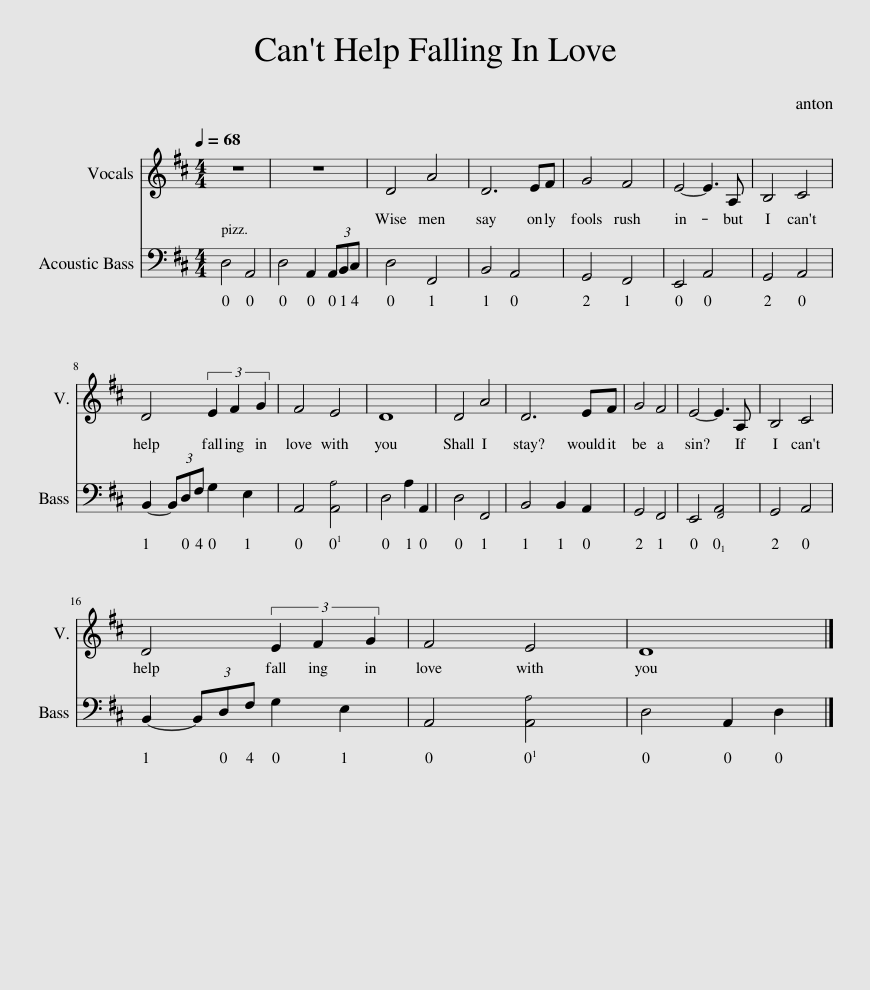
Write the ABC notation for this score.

X:1
%%score 1 2
L:1/8
Q:1/4=68
M:4/4
I:linebreak $
K:D
V:1 treble
V:2 bass transpose=-12
V:1
 z8 | z8 | D4 A4 | D6 EF | G4 F4 | %5
 E4- E3 A, | B,4 C4 |$ D4 (3E2 F2 G2 | F4 E4 | D8 | %10
 D4 A4 | D6 EF | G4 F4 | E4- E3 A, | B,4 C4 |$ %15
 D4 (3E2 F2 G2 | F4 E4 | D8 |] %18
V:2
 D,4 A,,4 | D,4 A,,2 (3A,,B,,C, | D,4 F,,4 | B,,4 A,,4 | G,,4 F,,4 | %5
 E,,4 A,,4 | G,,4 A,,4 |$ B,,2- (3B,,D,F, G,2 E,2 | A,,4 [A,,A,]4 | D,4 A,2 A,,2 | %10
 D,4 F,,4 | B,,4 B,,2 A,,2 | G,,4 F,,4 | E,,4 [F,,A,,]4 | G,,4 A,,4 |$ %15
 B,,2- (3B,,D,F, G,2 E,2 | A,,4 [A,,A,]4 | D,4 A,,2 D,2 |] %18
